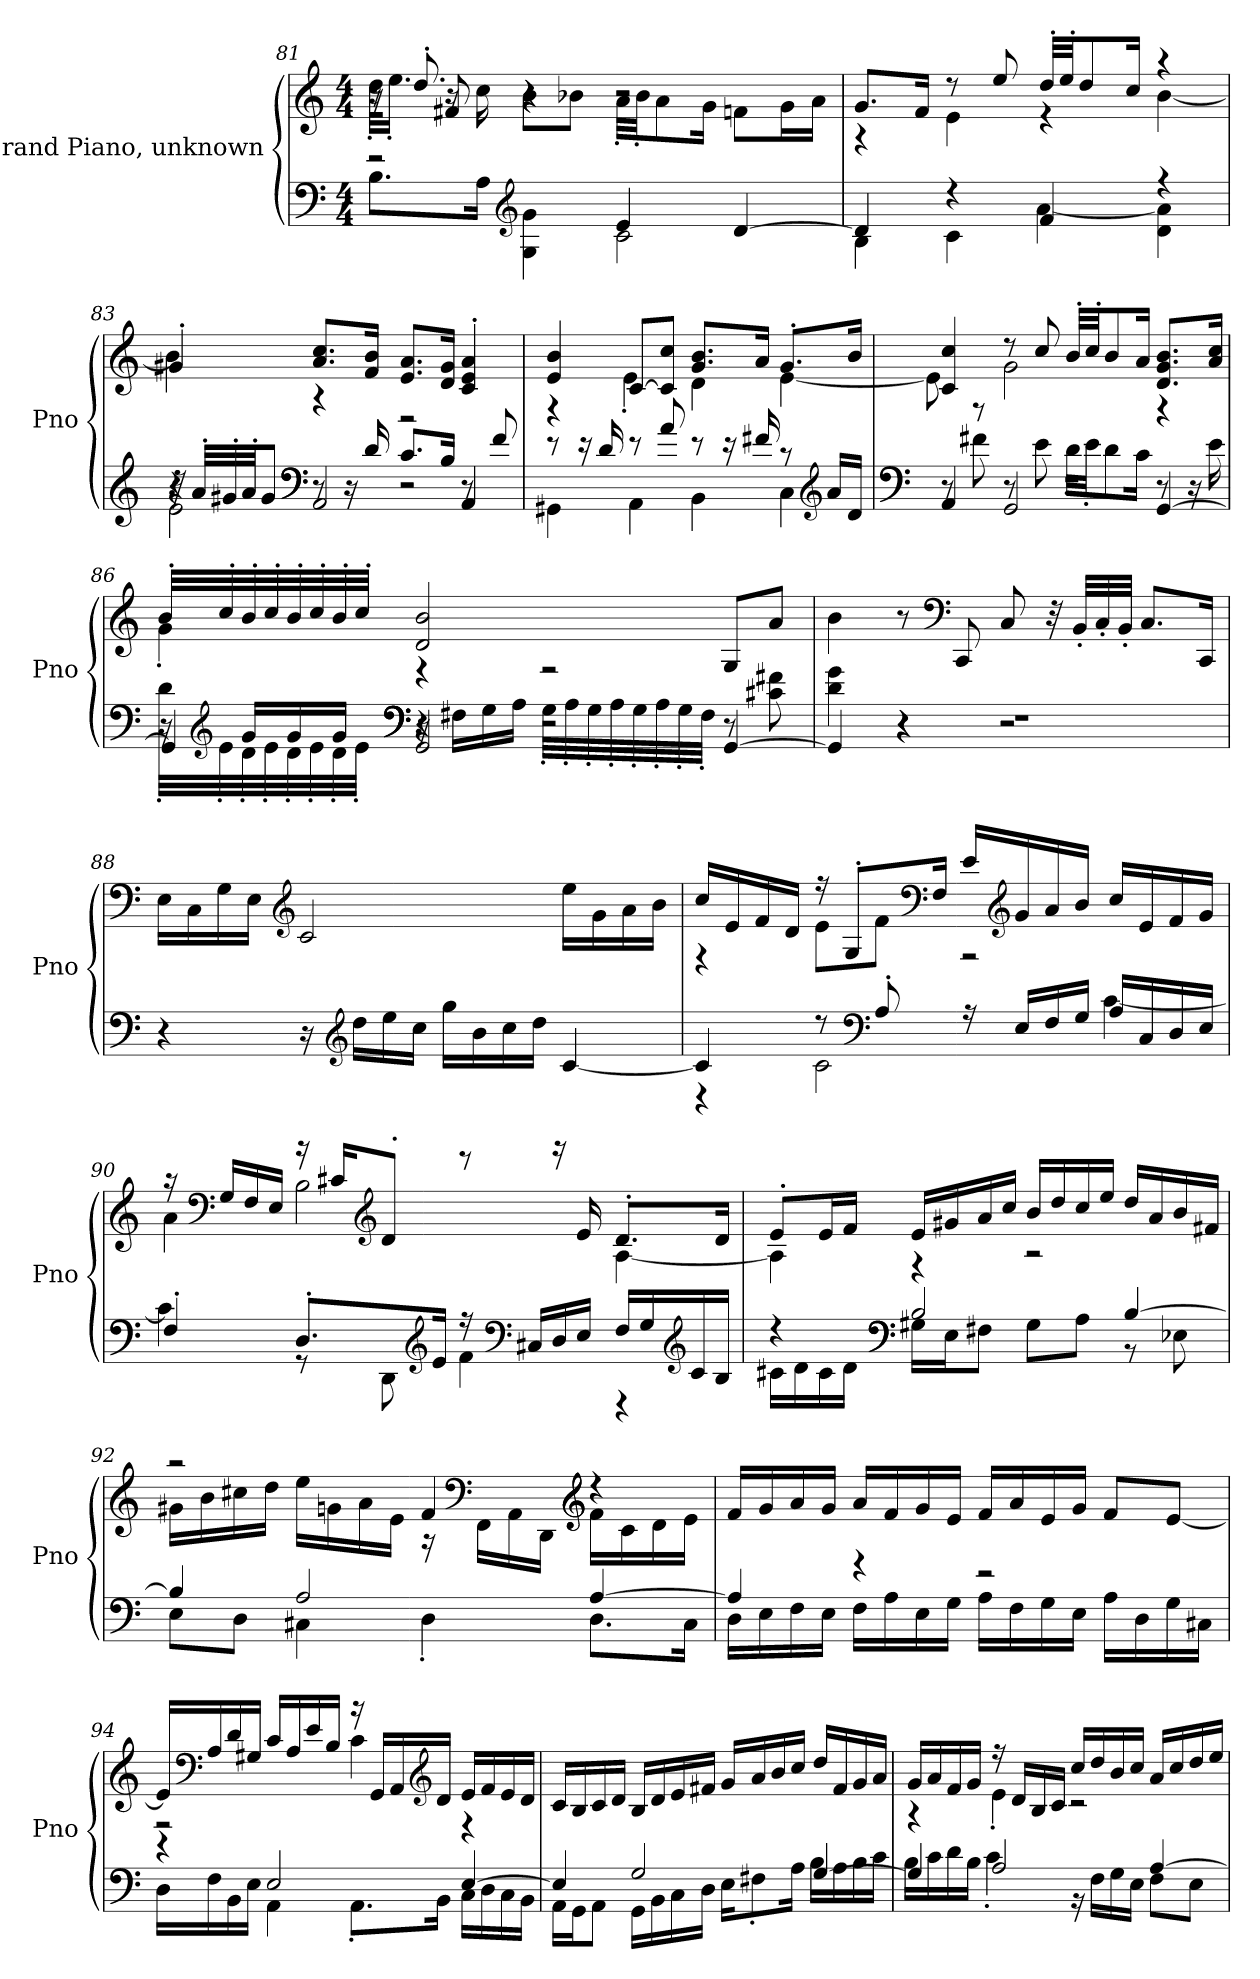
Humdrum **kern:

**kern	**kern
*part1	*part1
*staff2	*staff1
*I"Grand Piano, unknown	*
*I'Pno	*
!!LO:PB:g=z
*clefF4	*clefG2
*k[]	*k[]
*M4/4	*M4/4
=81	=81
*^	*^
*	*	*	*^
2r	8.B\L	16r	32dd'\KLL	8r
.	.	.	16.ee'\JJ	.
.	.	8.dd'/	.	.
.	.	.	16r	8f#X/
.	16A\Jk	.	16cc\	.
*clefG2	*	*	*	*
.	4G\ 4g\	4r	8b\L	4r
.	.	.	8b-X\J	.
4e/	2c\	2r	32a'\LLL	2r
.	.	.	32b-'\JJ	.
.	.	.	8a\	.
.	.	.	16g\Jk	.
[4d/	.	.	8fn\L	.
.	.	.	16g\L	.
.	.	.	16a\JJ	.
*	*	*	*v	*v
=82	=82	=82	=82
4d/]	4B\	8.g/L	4r
.	.	16f/Jk	.
4r	4c\	8r	4e\
.	.	8ee/	.
4f/	[4a\	32dd'/LLL	4r
.	.	32ee'/JJ	.
.	.	8dd/	.
.	.	16cc/Jk	.
4r	4d\ 4a\]	4r	[4b\
=83	=83	=83	=83
*	*^	*	*
32r	2e\	4r	4g#X'/	4b\]
32a'/LLL	.	.	.	.
32g#X'/	.	.	.	.
32a'/JJ	.	.	.	.
8g#/J	.	.	.	.
*clefF4	*	*	*	*
8r	.	2AA/	8.a/ 8.cc/L	4r
16r	.	.	.	.
16d/	.	.	16f/ 16b/Jk	.
8.c/L	2r	.	8.e/ 8.a/L	2r
16B/Jk	.	.	16d/ 16g#/Jk	.
8r	.	4AA/	4c/' 4e/' 4a/'	.
8f/	.	.	.	.
*	*v	*v	*	*
!!LO:LB:g=z	!!
=84	=84	=84	=84
8r	4GG#X\	4e/ 4b/	4r
16r	.	.	.
16d/	.	.	.
8r	4AA\	[8c/L	4e'\
8a/	.	8c/] 8cc/J	.
8r	4BB\	8.g/ 8.b/L	4d\
16r	.	.	.
16f#X/	.	16a/Jk	.
8r	4C\	8.g'/L	[4e\
*clefG2	*	*	*
16a/LL	.	.	.
16d/JJ	.	16b/Jk	.
*v	*v	*	*
=85	=85	=85
*clefF4	*	*
*^	*	*
*	*^	*	*
1r	8r	4AA/	4c/ 4cc/	8e\]
.	8f#X\	.	.	8r
.	8r	2GG/	8r	2g\
.	8e\	.	8cc/	.
.	32d'\LLL	.	32b'/LLL	.
.	32e'\JJ	.	32cc'/JJ	.
.	8d\	.	8b/	.
.	16c\Jk	.	16a/Jk	.
.	8r	[4GG/	8.d/ 8.g/ 8.b/L	4r
.	16r	.	.	.
.	16e\	.	16a/ 16cc/Jk	.
!!LO:LB:g=z	!!
=86	=86	=86	=86	=86
16r	32d'\LLL	4GG/]	32b'/LLL	4g'\
*clefG2	*	*	*	*
.	32e'\	.	32cc'/	.
16g/LL	32d'\	.	32b'/	.
.	32e'\	.	32cc'/	.
16g/	32d'\	.	32b'/	.
.	32e'\	.	32cc'/	.
16g/JJ	32d'\	.	32b'/	.
.	32e'\JJJ	.	32cc'/JJJ	.
*clefF4	*	*	*	*
4r	16r	2GG/	2d/ 2b/	4r
.	16F#X\LL	.	.	.
.	16G\	.	.	.
.	16A\JJ	.	.	.
2r	32G'\LLL	.	.	2r
.	32A'\	.	.	.
.	32G'\	.	.	.
.	32A'\	.	.	.
.	32G'\	.	.	.
.	32A'\	.	.	.
.	32G'\	.	.	.
.	32F#'\JJJ	.	.	.
.	8r	[4GG/	8G/L	.
.	8c#X\ 8f#X\	.	8a/J	.
*	*	*	*v	*v
=87	=87	=87	=87
1r	4d\ 4g\	4GG/]	4b\
.	4r	4r	8r
*	*	*	*clefF4
.	.	.	8CC/
.	2r	2r	8C/
.	.	.	32r
.	.	.	32BB'/LLL
.	.	.	32C'/
.	.	.	32BB'/JJJ
.	.	.	8.C/L
.	.	.	16CC/Jk
*v	*v	*v	*
!!LO:LB:g=z
=88	=88
4r	16E\LL
.	16C\
.	16G\
.	16E\JJ
*	*clefG2
16r	2c/
*clefG2	*
16dd\LL	.
16ee\	.
16cc\JJ	.
16gg\LL	.
16b\	.
16cc\	.
16dd\JJ	.
[4c/	16ee\LL
.	16g\
.	16a\
.	16b\JJ
=89	=89
*^	*^
4c/]	4r	16cc/LL	4r
.	.	16e/	.
.	.	16f/	.
.	.	16d/JJ	.
8r	2c\	16r	8e\L
.	.	8G'/L	.
*clefF4	*	*	*
8A'/	.	.	8f\J
*	*	*clefF4	*
.	.	16F/Jk	.
16r	.	16e/LL	2r
*	*	*clefG2	*
16E/LL	.	16g/	.
16F/	.	16a/	.
16G/JJ	.	16b/JJ	.
16A/LL	[4c\	16cc/LL	.
16C/	.	16e/	.
16D/	.	16f/	.
16E/JJ	.	16g/JJ	.
!!LO:LB:g=z	!!
=90	=90	=90	=90
4F'/	4c\]	16r	4a\
*	*	*clefF4	*
.	.	16G/LL	.
.	.	16F/	.
.	.	16E/JJ	.
8.D'/L	8r	16r	2B\
.	.	16c#X/KL	.
*	*	*clefG2	*
.	8DD\	8d'/J	.
*clefG2	*	*	*
16e/Jk	.	.	.
16r	4f\	8r	.
*clefF4	*	*	*
16C#X/LL	.	.	.
16D/	.	16r	.
16E/JJ	.	16e/	.
16F/LL	4r	8.d'/L	[4A\
16G/	.	.	.
*clefG2	*	*	*
16c/	.	.	.
16B/JJ	.	16d/Jk	.
=91	=91	=91	=91
4r	16c#X\LL	8e'/L	4A\]
.	16d\	.	.
.	16c#\	16e/L	.
.	16d\JJ	16f/JJ	.
*clefF4	*	*	*
2B/	16G#X\LL	16e/LL	4r
.	16E\J	16g#X/	.
.	8F#X\J	16a/	.
.	.	16cc/JJ	.
.	8G#\L	16b/LL	2r
.	.	16dd/	.
.	8A\J	16cc/	.
.	.	16ee/JJ	.
[4B/	8r	16dd/LL	.
.	.	16a/	.
.	8E-X\	16b/	.
.	.	16f#X/JJ	.
!!LO:LB:g=z	!!
=92	=92	=92	=92
4B/]	8E\L	2r	16g#X\LL
.	.	.	16b\
.	8D\J	.	16cc#X\
.	.	.	16dd\JJ
2A/	4C#X\	.	16ee\LL
.	.	.	16gn\
.	.	.	16a\
.	.	.	16e\JJ
.	4D'\	4f/	16r
*	*	*clefF4	*
.	.	.	16FF\LL
.	.	.	16AA\
.	.	.	16DD\JJ
*	*	*clefG2	*
[4A/	8.D\L	4r	16f\LL
.	.	.	16c\
.	.	.	16d\
.	16C#\Jk	.	16e\JJ
*	*	*v	*v
=93	=93	=93
4A/]	16D\LL	16f/LL
.	16E\	16g/
.	16F\	16a/
.	16E\JJ	16g/JJ
4r	16F\LL	16a/LL
.	16A\	16f/
.	16E\	16g/
.	16G\JJ	16e/JJ
2r	16A\LL	16f/LL
.	16F\	16a/
.	16G\	16e/
.	16E\JJ	16g/JJ
.	16A\LL	8f/L
.	16D\	.
.	16G\	[8e/J
.	16C#X\JJ	.
!!LO:PB:g=z
=94	=94	=94
*	*	*^
4r	16D\LL	16e/LL]	2r
*	*	*clefF4	*
.	16F\	16A/	.
.	16BB\	16d/	.
.	16E\JJ	16G#X/JJ	.
2E/	4AA\	16c/LL	.
.	.	16A/	.
.	.	16e/	.
.	.	16B/JJ	.
.	8.AA'\L	16r	4c\
.	.	16GG/LL	.
.	.	16AA/	.
*	*	*clefG2	*
.	16BB\Jk	16d/JJ	.
[4E/	16C\LL	16e/LL	4r
.	16D\	16f/	.
.	16C\	16e/	.
.	16BB\JJ	16d/JJ	.
*	*	*v	*v
=95	=95	=95
4E/]	16AA\LL	16c/LL
.	16GG\J	16B/
.	8AA\J	16c/
.	.	16d/JJ
2G/	16GG\LL	16B/LL
.	16BB\	16d/
.	16C\	16e/
.	16D\JJ	16f#X/JJ
.	16E\KL	16g/LL
.	8F#X'\	16a/
.	.	16b/
.	16A\Jk	16cc/JJ
[4G/	16B\LL	16dd/LL
.	16A\	16f#/
.	16B\	16g/
.	16c\JJ	16a/JJ
!!LO:LB:g=z
=96	=96	=96
*	*	*^
4G/]	16B\LL	16g/LL	4r
.	16c\	16a/	.
.	16d\	16f/	.
.	16B\JJ	16g/JJ	.
2A/	4c'\	16r	4e'\
.	.	16d/LL	.
.	.	16B/	.
.	.	16c/JJ	.
.	16r	16cc/LL	2r
.	16F\LL	16dd/	.
.	16G\	16b/	.
.	16E\JJ	16cc/JJ	.
[4A/	8F\L	16a/LL	.
.	.	16cc/	.
.	8E\J	16dd/	.
.	.	16ee/JJ	.
*v	*v	*	*
*	*v	*v
=	=
*-	*-
